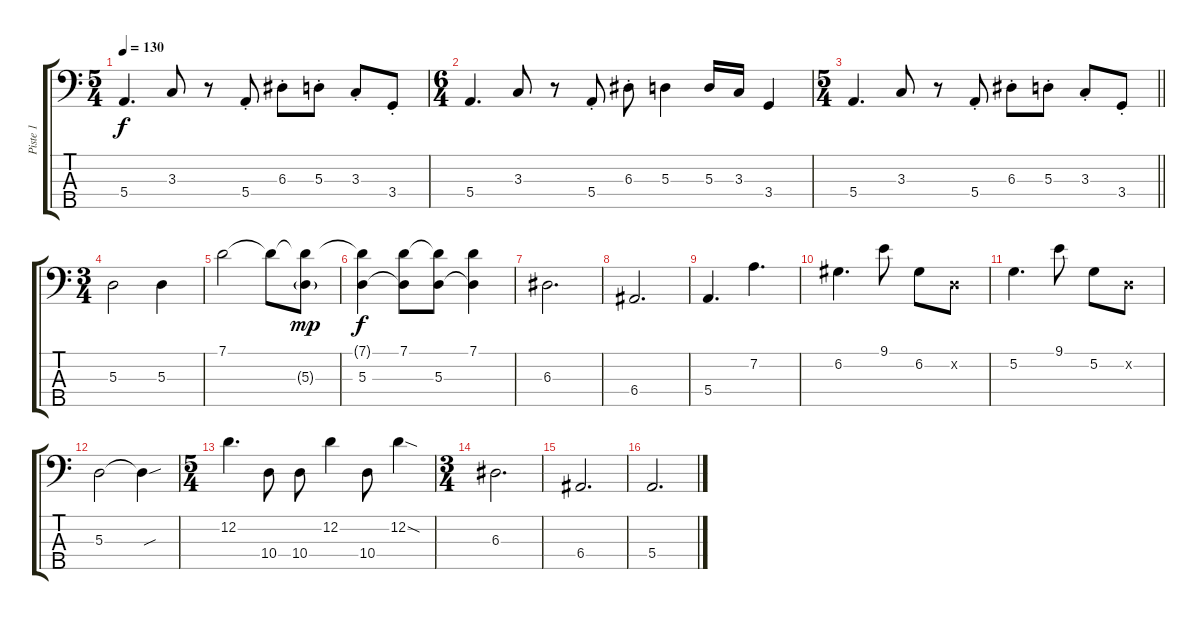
\track ("Piste 1" "Piste 1") {mute instrument electricbassfinger}
\staff {score tabs}
\tuning (G2 D2 A1 E1 B0) {hide}
\ts (5 4)
\tempo 130
\clef f4
\ks c
5.4.4{d dy f} 3.3.8 r.8 5.4{st}.8 6.3{st}.8 5.3{st}.8 3.3{st}.8 3.4{st}.8 |
\ts (6 4)
5.4.4{d} 3.3.8 r.8 5.4{st}.8 6.3{st}.8 5.3.4 5.3.16 3.3.16 3.4.4 |
\ts (5 4)
\barLineRight lightlight
5.4.4{d} 3.3.8 r.8 5.4{st}.8 6.3{st}.8 5.3{st}.8 3.3{st}.8 3.4{st}.8 |
\ts (3 4)
5.3.2 5.3.4 |
7.1.2 7.1{t}.8 (7.1{t} 5.3{g}).8{dy mp} |
(7.1{t} 5.3).4{dy f} (7.1 5.3{t}).8 (7.1{t} 5.3).8 (7.1 5.3{t}).4 |
6.3.2{d} |
6.4.2{d} |
5.4.4{d} 7.2.4{d} |
6.2.4{d} 9.1.8 6.2.8 0.2{x}.8 |
5.2.4{d} 9.1.8 5.2.8 0.2{x}.8 |
5.3.2 5.3{sou t}.4 |
\ts (5 4)
12.2.4{d} 10.4.8 10.4.8 12.2.4 10.4.8 12.2{sod}.4 |
\ts (3 4)
6.3.2{d} |
6.4.2{d} |
5.4.2{d}
